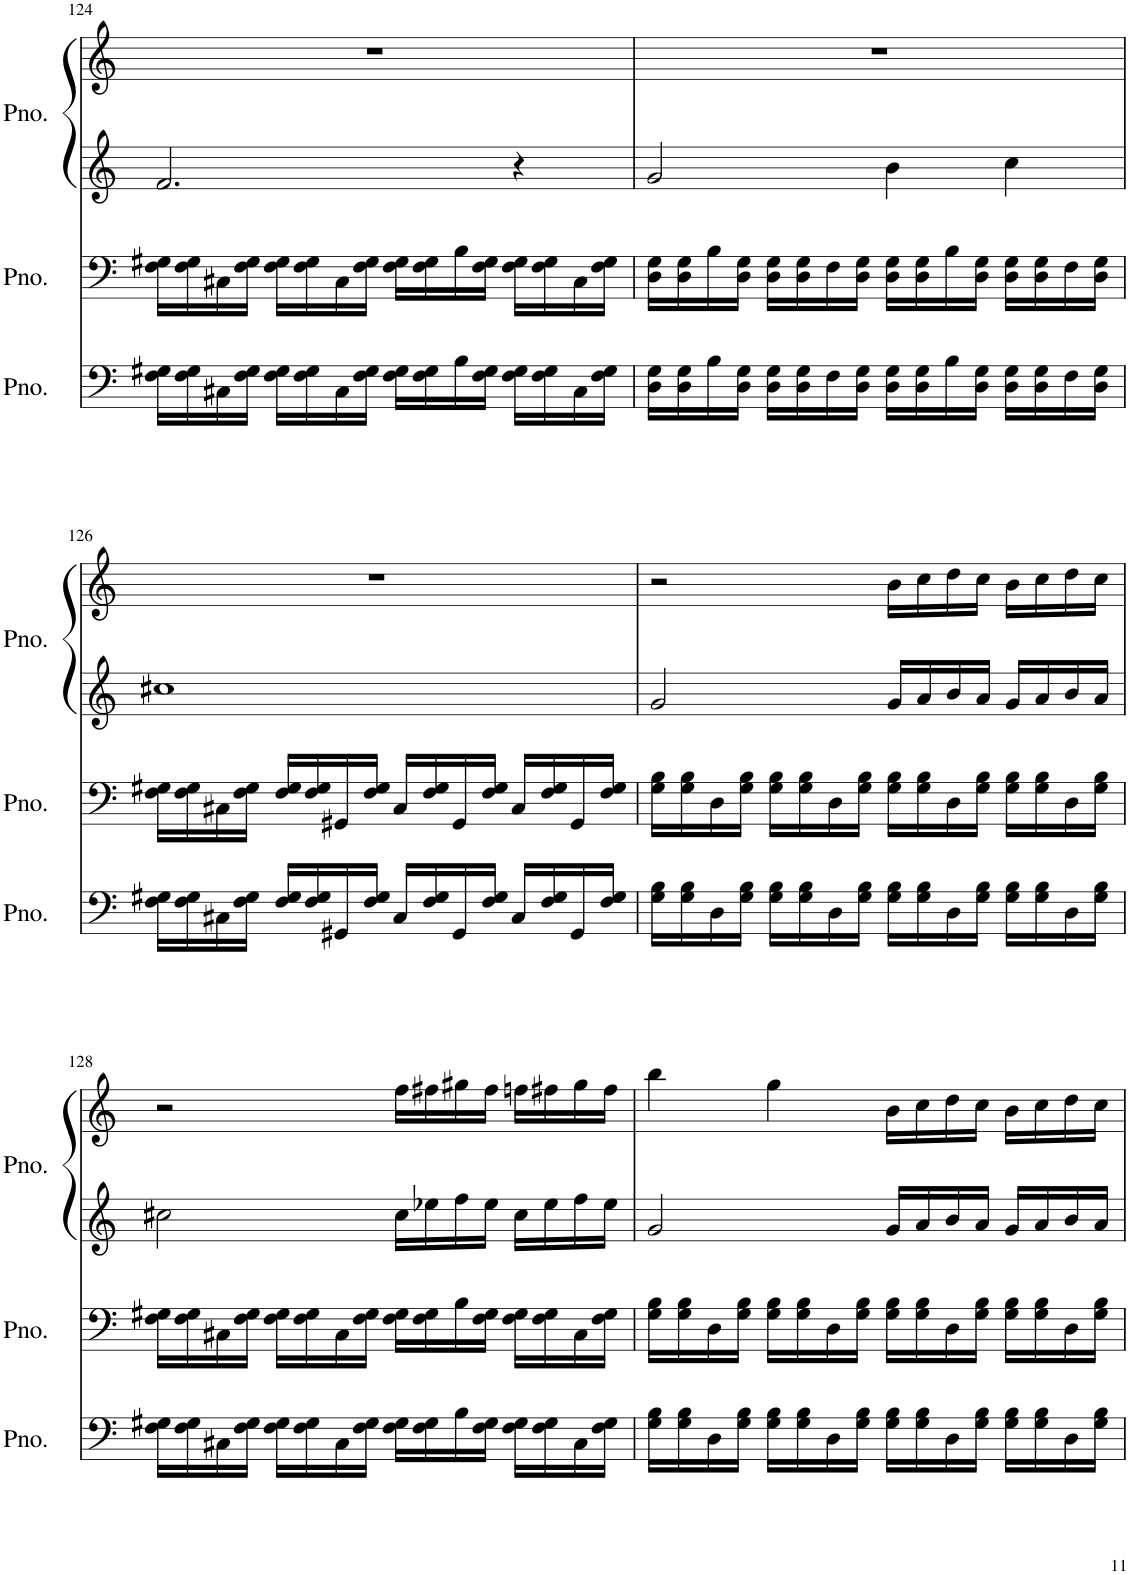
**kern	**kern	**kern	**kern
*part3	*part2	*part1	*part1
*staff4	*staff3	*staff2	*staff1
*I"Piano	*I"Piano	*I"Piano	*
*I'Pno.	*I'Pno.	*I'Pno.	*
!!LO:PB:g=z
*clefF4	*clefF4	*clefG2	*clefG2
*k[]	*k[]	*k[]	*k[]
*M4/4	*M4/4	*M4/4	*M4/4
=124	=124	=124	=124
16F\ 16G#X\LL	16F\ 16G#X\LL	2.f/	1r
16F\ 16G#\	16F\ 16G#\	.	.
16C#X\	16C#X\	.	.
16F\ 16G#\JJ	16F\ 16G#\JJ	.	.
16F\ 16G#\LL	16F\ 16G#\LL	.	.
16F\ 16G#\	16F\ 16G#\	.	.
16C#\	16C#\	.	.
16F\ 16G#\JJ	16F\ 16G#\JJ	.	.
16F\ 16G#\LL	16F\ 16G#\LL	.	.
16F\ 16G#\	16F\ 16G#\	.	.
16B\	16B\	.	.
16F\ 16G#\JJ	16F\ 16G#\JJ	.	.
16F\ 16G#\LL	16F\ 16G#\LL	4r	.
16F\ 16G#\	16F\ 16G#\	.	.
16C#\	16C#\	.	.
16F\ 16G#\JJ	16F\ 16G#\JJ	.	.
=125	=125	=125	=125
16D\ 16G\LL	16D\ 16G\LL	2g/	1r
16D\ 16G\	16D\ 16G\	.	.
16B\	16B\	.	.
16D\ 16G\JJ	16D\ 16G\JJ	.	.
16D\ 16G\LL	16D\ 16G\LL	.	.
16D\ 16G\	16D\ 16G\	.	.
16F\	16F\	.	.
16D\ 16G\JJ	16D\ 16G\JJ	.	.
16D\ 16G\LL	16D\ 16G\LL	4b\	.
16D\ 16G\	16D\ 16G\	.	.
16B\	16B\	.	.
16D\ 16G\JJ	16D\ 16G\JJ	.	.
16D\ 16G\LL	16D\ 16G\LL	4cc\	.
16D\ 16G\	16D\ 16G\	.	.
16F\	16F\	.	.
16D\ 16G\JJ	16D\ 16G\JJ	.	.
!!LO:LB:g=z
=126	=126	=126	=126
16F\ 16G#X\LL	16F\ 16G#X\LL	1cc#X	1r
16F\ 16G#\	16F\ 16G#\	.	.
16C#X\	16C#X\	.	.
16F\ 16G#\JJ	16F\ 16G#\JJ	.	.
16F/ 16G#/LL	16F/ 16G#/LL	.	.
16F/ 16G#/	16F/ 16G#/	.	.
16GG#X/	16GG#X/	.	.
16F/ 16G#/JJ	16F/ 16G#/JJ	.	.
16C#/LL	16C#/LL	.	.
16F/ 16G#/	16F/ 16G#/	.	.
16GG#/	16GG#/	.	.
16F/ 16G#/JJ	16F/ 16G#/JJ	.	.
16C#/LL	16C#/LL	.	.
16F/ 16G#/	16F/ 16G#/	.	.
16GG#/	16GG#/	.	.
16F/ 16G#/JJ	16F/ 16G#/JJ	.	.
=127	=127	=127	=127
16G\ 16B\LL	16G\ 16B\LL	2g/	2r
16G\ 16B\	16G\ 16B\	.	.
16D\	16D\	.	.
16G\ 16B\JJ	16G\ 16B\JJ	.	.
16G\ 16B\LL	16G\ 16B\LL	.	.
16G\ 16B\	16G\ 16B\	.	.
16D\	16D\	.	.
16G\ 16B\JJ	16G\ 16B\JJ	.	.
16G\ 16B\LL	16G\ 16B\LL	16g/LL	16b\LL
16G\ 16B\	16G\ 16B\	16a/	16cc\
16D\	16D\	16b/	16dd\
16G\ 16B\JJ	16G\ 16B\JJ	16a/JJ	16cc\JJ
16G\ 16B\LL	16G\ 16B\LL	16g/LL	16b\LL
16G\ 16B\	16G\ 16B\	16a/	16cc\
16D\	16D\	16b/	16dd\
16G\ 16B\JJ	16G\ 16B\JJ	16a/JJ	16cc\JJ
!!LO:LB:g=z
=128	=128	=128	=128
16F\ 16G#X\LL	16F\ 16G#X\LL	2cc#X\	2r
16F\ 16G#\	16F\ 16G#\	.	.
16C#X\	16C#X\	.	.
16F\ 16G#\JJ	16F\ 16G#\JJ	.	.
16F\ 16G#\LL	16F\ 16G#\LL	.	.
16F\ 16G#\	16F\ 16G#\	.	.
16C#\	16C#\	.	.
16F\ 16G#\JJ	16F\ 16G#\JJ	.	.
16F\ 16G#\LL	16F\ 16G#\LL	16cc#\LL	16ff\LL
16F\ 16G#\	16F\ 16G#\	16ee-X\	16ff#X\
16B\	16B\	16ff\	16gg#X\
16F\ 16G#\JJ	16F\ 16G#\JJ	16ee-\JJ	16ff#\JJ
16F\ 16G#\LL	16F\ 16G#\LL	16cc#\LL	16ffn\LL
16F\ 16G#\	16F\ 16G#\	16ee-\	16ff#X\
16C#\	16C#\	16ff\	16gg#\
16F\ 16G#\JJ	16F\ 16G#\JJ	16ee-\JJ	16ff#\JJ
=129	=129	=129	=129
16G\ 16B\LL	16G\ 16B\LL	2g/	4bb\
16G\ 16B\	16G\ 16B\	.	.
16D\	16D\	.	.
16G\ 16B\JJ	16G\ 16B\JJ	.	.
16G\ 16B\LL	16G\ 16B\LL	.	4gg\
16G\ 16B\	16G\ 16B\	.	.
16D\	16D\	.	.
16G\ 16B\JJ	16G\ 16B\JJ	.	.
16G\ 16B\LL	16G\ 16B\LL	16g/LL	16b\LL
16G\ 16B\	16G\ 16B\	16a/	16cc\
16D\	16D\	16b/	16dd\
16G\ 16B\JJ	16G\ 16B\JJ	16a/JJ	16cc\JJ
16G\ 16B\LL	16G\ 16B\LL	16g/LL	16b\LL
16G\ 16B\	16G\ 16B\	16a/	16cc\
16D\	16D\	16b/	16dd\
16G\ 16B\JJ	16G\ 16B\JJ	16a/JJ	16cc\JJ
=	=	=	=
*-	*-	*-	*-
